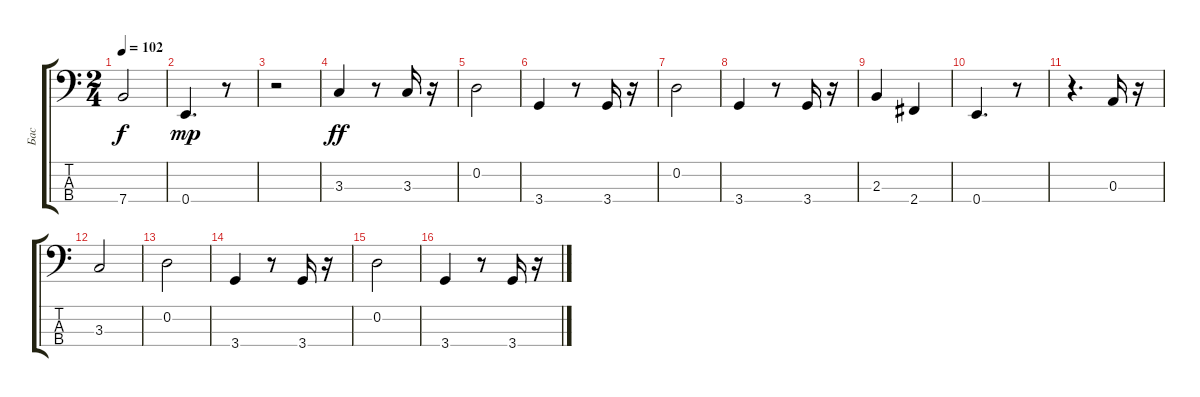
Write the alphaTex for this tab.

\track ("Бас" "Бас") {instrument fretlessbass}
\staff {score tabs}
\tuning (G2 D2 A1 E1) {hide}
\ts (2 4)
\tempo 102
\clef f4
\ks c
7.4{t}.2{dy f} |
0.4.4{d dy mp} r.8 |
r.2 |
3.3.4{dy ff} r.8 3.3.16 r.16 |
0.2.2 |
3.4.4 r.8 3.4.16 r.16 |
0.2.2 |
3.4.4 r.8 3.4.16 r.16 |
2.3.4 2.4.4 |
0.4.4{d} r.8 |
r.4{d} 0.3.16 r.16 |
3.3.2 |
0.2.2 |
3.4.4 r.8 3.4.16 r.16 |
0.2.2 |
3.4.4 r.8 3.4.16 r.16
